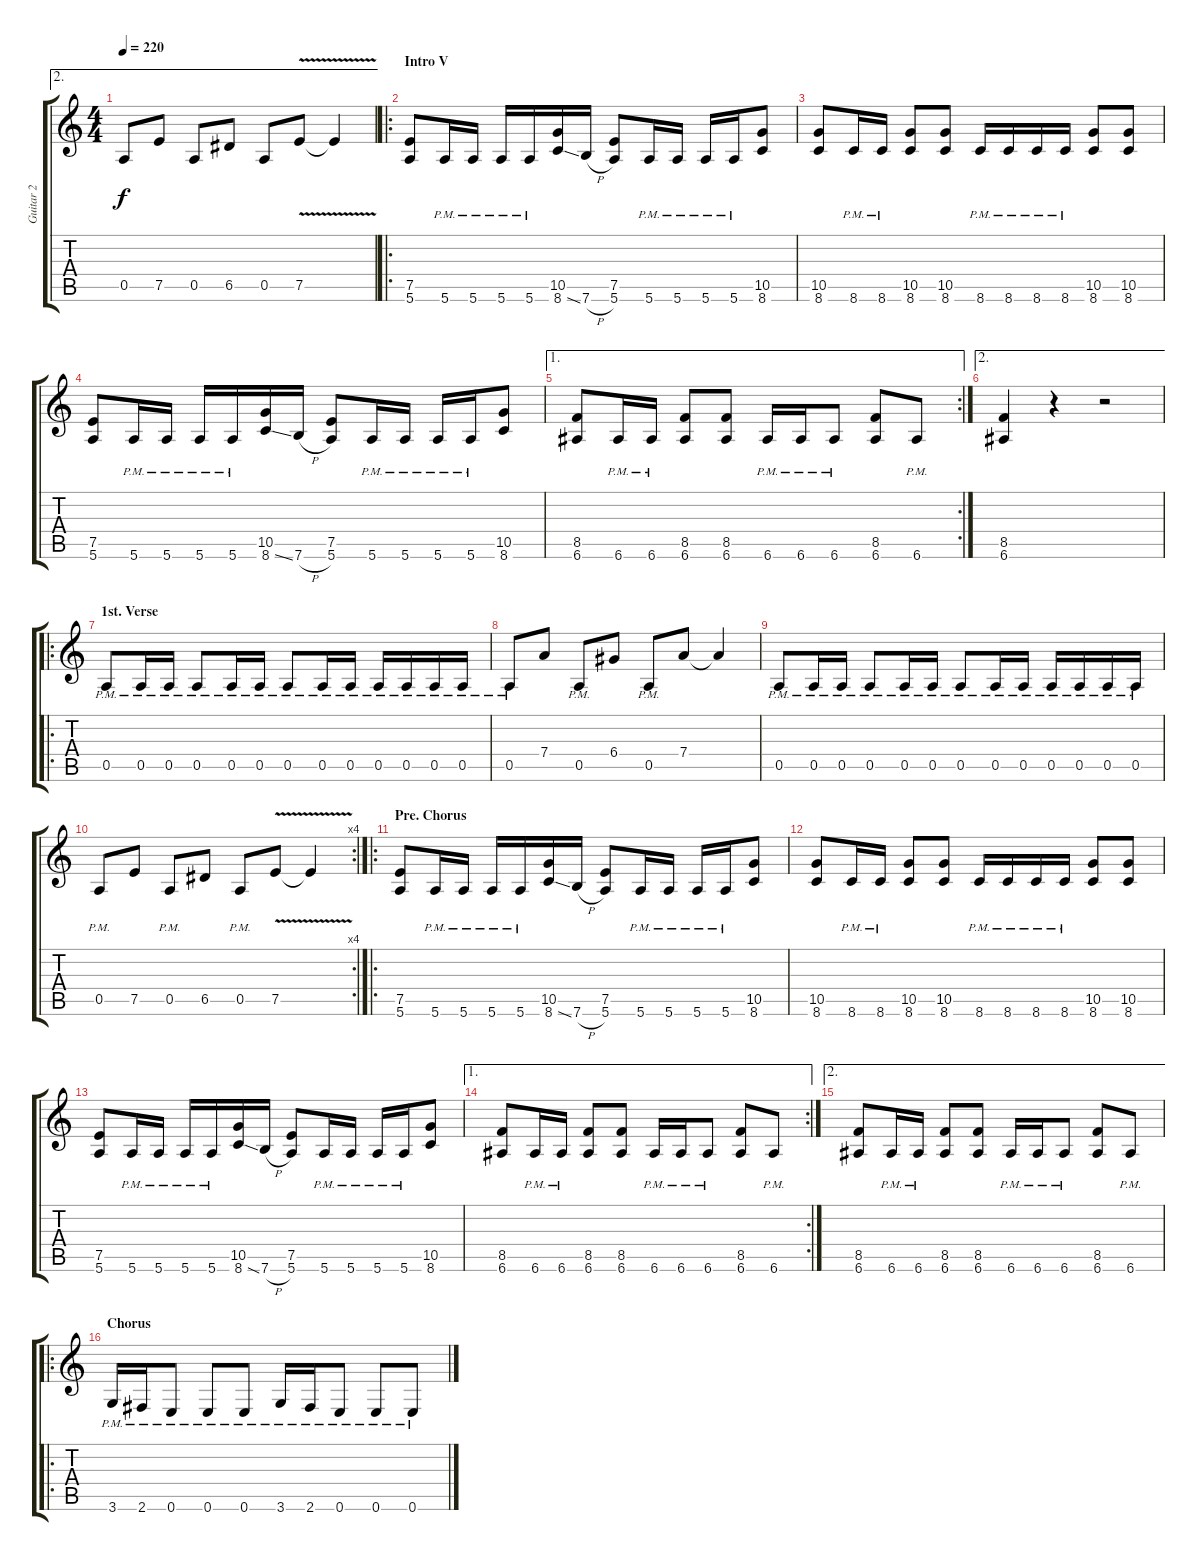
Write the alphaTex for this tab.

\track ("Guitar 2" "Guitar 2") {instrument overdrivenguitar}
\staff {score tabs}
\tuning (E4 B3 G3 D3 A2 E2) {hide}
\ae 2
\ts (4 4)
\tempo 220
\clef g2
\ks c
0.5.8{dy f} 7.5.8 0.5.8 6.5.8 0.5.8 7.5{v}.8 7.5{t}.4 |
\ro
\section ("" "Intro V")
(7.5 5.6).8 5.6{pm}.16 5.6{pm}.16 5.6{pm}.16 5.6{pm}.16 (10.5 8.6{ss}).16 7.6{h}.16 (7.5 5.6).8 5.6{pm}.16 5.6{pm}.16 5.6{pm}.16 5.6{pm}.16 (10.5 8.6).8 |
(10.5 8.6).8 8.6{pm}.16 8.6{pm}.16 (10.5 8.6).8 (10.5 8.6).8 8.6{pm}.16 8.6{pm}.16 8.6{pm}.16 8.6{pm}.16 (10.5 8.6).8 (10.5 8.6).8 |
(7.5 5.6).8 5.6{pm}.16 5.6{pm}.16 5.6{pm}.16 5.6{pm}.16 (10.5 8.6{ss}).16 7.6{h}.16 (7.5 5.6).8 5.6{pm}.16 5.6{pm}.16 5.6{pm}.16 5.6{pm}.16 (10.5 8.6).8 |
\ae 1
\rc 2
(8.5 6.6).8 6.6{pm}.16 6.6{pm}.16 (8.5 6.6).8 (8.5 6.6).8 6.6{pm}.16 6.6{pm}.16 6.6{pm}.8 (8.5 6.6).8 6.6{pm}.8 |
\ae 2
(8.5 6.6).4 r.4 r.2 |
\ro
\section ("" "1st. Verse")
0.5{pm}.8 0.5{pm}.16 0.5{pm}.16 0.5{pm}.8 0.5{pm}.16 0.5{pm}.16 0.5{pm}.8 0.5{pm}.16 0.5{pm}.16 0.5{pm}.16 0.5{pm}.16 0.5{pm}.16 0.5{pm}.16 |
0.5{pm}.8 7.4.8 0.5{pm}.8 6.4.8 0.5{pm}.8 7.4.8 7.4{t}.4 |
0.5{pm}.8 0.5{pm}.16 0.5{pm}.16 0.5{pm}.8 0.5{pm}.16 0.5{pm}.16 0.5{pm}.8 0.5{pm}.16 0.5{pm}.16 0.5{pm}.16 0.5{pm}.16 0.5{pm}.16 0.5{pm}.16 |
\rc 4
0.5{pm}.8 7.5.8 0.5{pm}.8 6.5.8 0.5{pm}.8 7.5{v}.8 7.5{t}.4 |
\ro
\section ("" "Pre. Chorus")
(7.5 5.6).8 5.6{pm}.16 5.6{pm}.16 5.6{pm}.16 5.6{pm}.16 (10.5 8.6{ss}).16 7.6{h}.16 (7.5 5.6).8 5.6{pm}.16 5.6{pm}.16 5.6{pm}.16 5.6{pm}.16 (10.5 8.6).8 |
(10.5 8.6).8 8.6{pm}.16 8.6{pm}.16 (10.5 8.6).8 (10.5 8.6).8 8.6{pm}.16 8.6{pm}.16 8.6{pm}.16 8.6{pm}.16 (10.5 8.6).8 (10.5 8.6).8 |
(7.5 5.6).8 5.6{pm}.16 5.6{pm}.16 5.6{pm}.16 5.6{pm}.16 (10.5 8.6{ss}).16 7.6{h}.16 (7.5 5.6).8 5.6{pm}.16 5.6{pm}.16 5.6{pm}.16 5.6{pm}.16 (10.5 8.6).8 |
\ae 1
\rc 2
(8.5 6.6).8 6.6{pm}.16 6.6{pm}.16 (8.5 6.6).8 (8.5 6.6).8 6.6{pm}.16 6.6{pm}.16 6.6{pm}.8 (8.5 6.6).8 6.6{pm}.8 |
\ae 2
(8.5 6.6).8 6.6{pm}.16 6.6{pm}.16 (8.5 6.6).8 (8.5 6.6).8 6.6{pm}.16 6.6{pm}.16 6.6{pm}.8 (8.5 6.6).8 6.6{pm}.8 |
\ro
\section ("" "Chorus")
3.6{pm}.16 2.6{pm}.16 0.6{pm}.8 0.6{pm}.8 0.6{pm}.8 3.6{pm}.16 2.6{pm}.16 0.6{pm}.8 0.6{pm}.8 0.6{pm}.8
